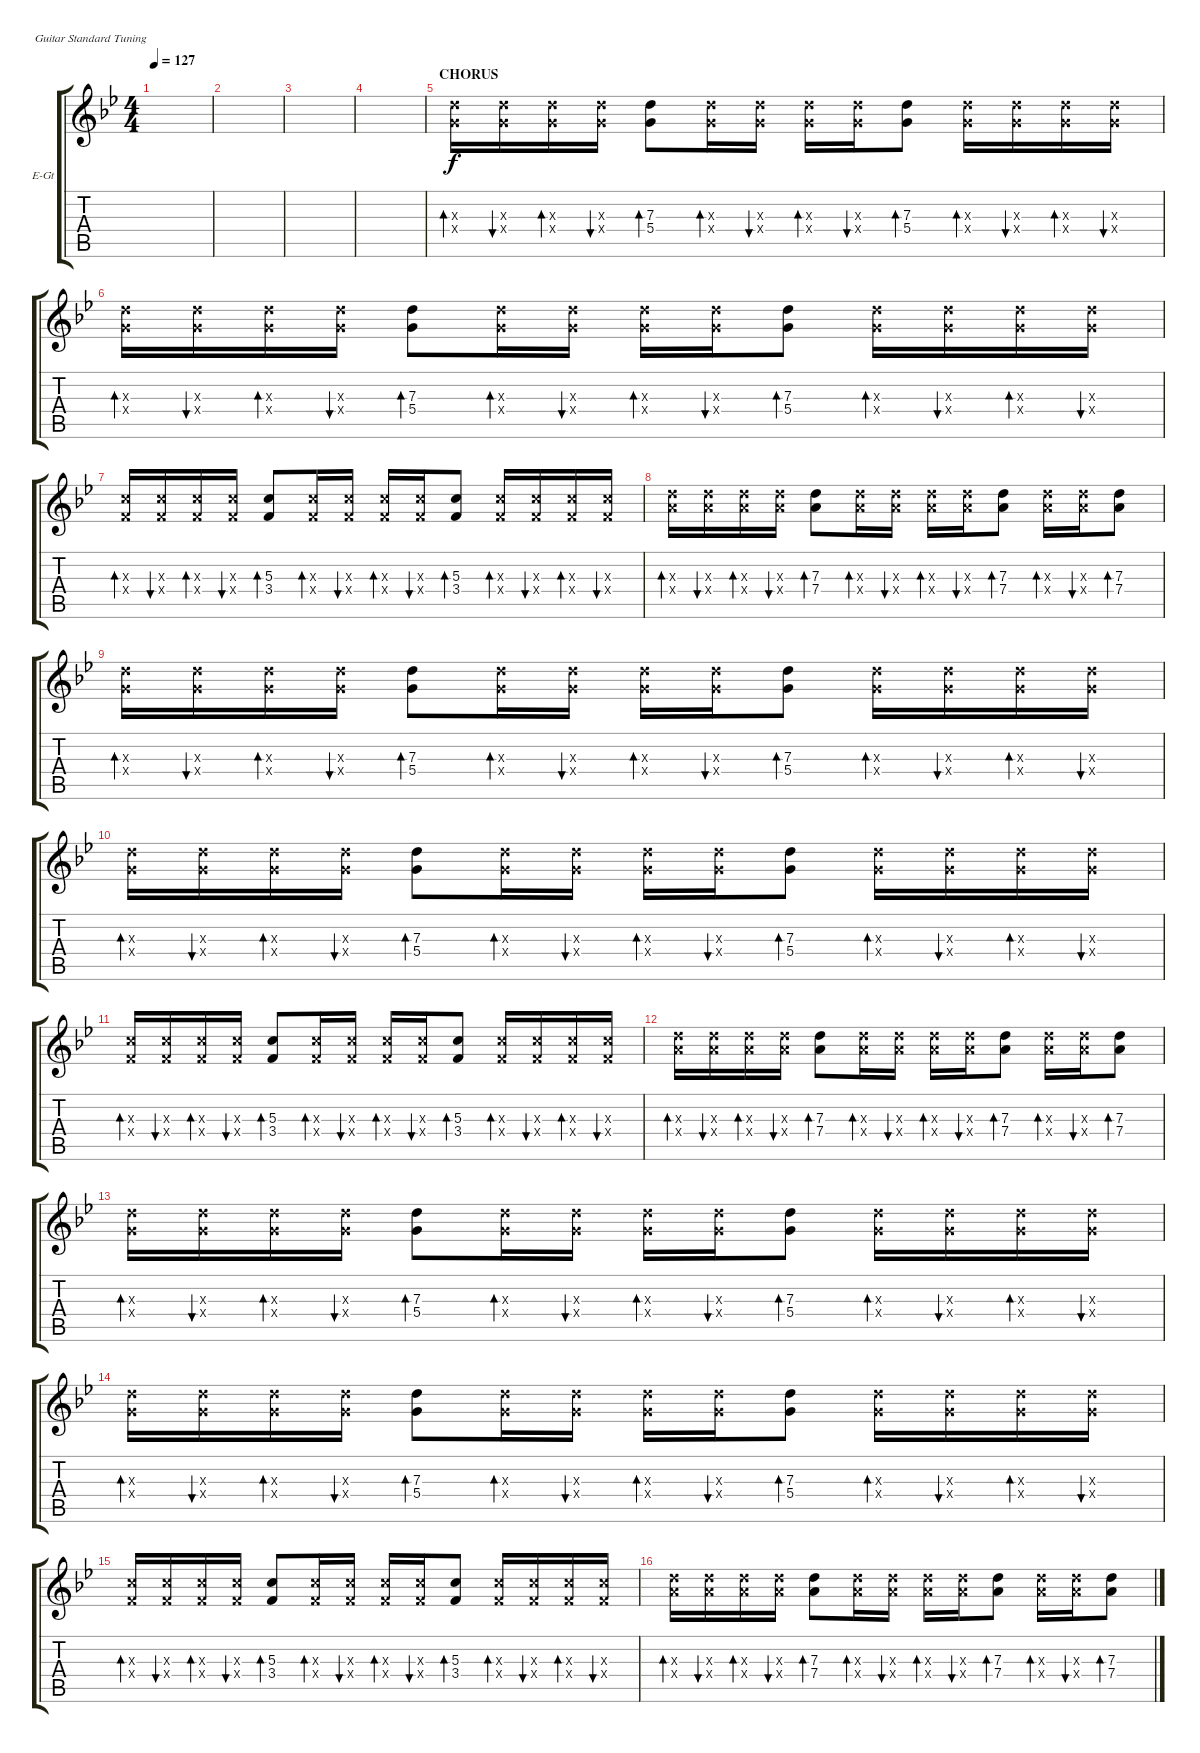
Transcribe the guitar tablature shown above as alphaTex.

\defaultSystemsLayout 4
\bracketExtendMode groupsimilarinstruments
\firstSystemTrackNameOrientation horizontal
\otherSystemsTrackNameOrientation horizontal
\track ("Electric Guitar" "E-Gt") {instrument distortionguitar}
\staff {score tabs}
\tuning (E4 B3 G3 D3 A2 E2)
\ts (4 4)
\tempo 127
\clef g2
\ks gminor
|
|
|
|
\section ("" "CHORUS")
(5.4{x} 7.3{x}).16{bd 30} (5.4{x} 7.3{x}).16{bu 30} (5.4{x} 7.3{x}).16{bd 30} (5.4{x} 7.3{x}).16{bu 30} (5.4 7.3).8{bd 30} (5.4{x} 7.3{x}).16{bd 30} (5.4{x} 7.3{x}).16{bu 30} (5.4{x} 7.3{x}).16{bd 30} (5.4{x} 7.3{x}).16{bu 30} (5.4 7.3).8{bd 30} (5.4{x} 7.3{x}).16{bd 30} (5.4{x} 7.3{x}).16{bu 30} (5.4{x} 7.3{x}).16{bd 30} (5.4{x} 7.3{x}).16{bu 30} |
(5.4{x} 7.3{x}).16{bd 30} (5.4{x} 7.3{x}).16{bu 30} (5.4{x} 7.3{x}).16{bd 30} (5.4{x} 7.3{x}).16{bu 30} (5.4 7.3).8{bd 30} (5.4{x} 7.3{x}).16{bd 30} (5.4{x} 7.3{x}).16{bu 30} (5.4{x} 7.3{x}).16{bd 30} (5.4{x} 7.3{x}).16{bu 30} (5.4 7.3).8{bd 30} (5.4{x} 7.3{x}).16{bd 30} (5.4{x} 7.3{x}).16{bu 30} (5.4{x} 7.3{x}).16{bd 30} (5.4{x} 7.3{x}).16{bu 30} |
(3.4{x} 5.3{x}).16{bd 30} (3.4{x} 5.3{x}).16{bu 30} (3.4{x} 5.3{x}).16{bd 30} (3.4{x} 5.3{x}).16{bu 30} (3.4 5.3).8{bd 30} (3.4{x} 5.3{x}).16{bd 30} (3.4{x} 5.3{x}).16{bu 30} (3.4{x} 5.3{x}).16{bd 30} (3.4{x} 5.3{x}).16{bu 30} (3.4 5.3).8{bd 30} (3.4{x} 5.3{x}).16{bd 30} (3.4{x} 5.3{x}).16{bu 30} (3.4{x} 5.3{x}).16{bd 30} (3.4{x} 5.3{x}).16{bu 30} |
(7.4{x} 7.3{x}).16{bd 30} (7.4{x} 7.3{x}).16{bu 30} (7.4{x} 7.3{x}).16{bd 30} (7.4{x} 7.3{x}).16{bu 30} (7.4 7.3).8{bd 30} (7.4{x} 7.3{x}).16{bd 30} (7.4{x} 7.3{x}).16{bu 30} (7.4{x} 7.3{x}).16{bd 30} (7.4{x} 7.3{x}).16{bu 30} (7.4 7.3).8{bd 30} (7.4{x} 7.3{x}).16{bd 30} (7.4{x} 7.3{x}).16{bu 30} (7.4 7.3).8{bd 30} |
(5.4{x} 7.3{x}).16{bd 30} (5.4{x} 7.3{x}).16{bu 30} (5.4{x} 7.3{x}).16{bd 30} (5.4{x} 7.3{x}).16{bu 30} (5.4 7.3).8{bd 30} (5.4{x} 7.3{x}).16{bd 30} (5.4{x} 7.3{x}).16{bu 30} (5.4{x} 7.3{x}).16{bd 30} (5.4{x} 7.3{x}).16{bu 30} (5.4 7.3).8{bd 30} (5.4{x} 7.3{x}).16{bd 30} (5.4{x} 7.3{x}).16{bu 30} (5.4{x} 7.3{x}).16{bd 30} (5.4{x} 7.3{x}).16{bu 30} |
(5.4{x} 7.3{x}).16{bd 30} (5.4{x} 7.3{x}).16{bu 30} (5.4{x} 7.3{x}).16{bd 30} (5.4{x} 7.3{x}).16{bu 30} (5.4 7.3).8{bd 30} (5.4{x} 7.3{x}).16{bd 30} (5.4{x} 7.3{x}).16{bu 30} (5.4{x} 7.3{x}).16{bd 30} (5.4{x} 7.3{x}).16{bu 30} (5.4 7.3).8{bd 30} (5.4{x} 7.3{x}).16{bd 30} (5.4{x} 7.3{x}).16{bu 30} (5.4{x} 7.3{x}).16{bd 30} (5.4{x} 7.3{x}).16{bu 30} |
(3.4{x} 5.3{x}).16{bd 30} (3.4{x} 5.3{x}).16{bu 30} (3.4{x} 5.3{x}).16{bd 30} (3.4{x} 5.3{x}).16{bu 30} (3.4 5.3).8{bd 30} (3.4{x} 5.3{x}).16{bd 30} (3.4{x} 5.3{x}).16{bu 30} (3.4{x} 5.3{x}).16{bd 30} (3.4{x} 5.3{x}).16{bu 30} (3.4 5.3).8{bd 30} (3.4{x} 5.3{x}).16{bd 30} (3.4{x} 5.3{x}).16{bu 30} (3.4{x} 5.3{x}).16{bd 30} (3.4{x} 5.3{x}).16{bu 30} |
(7.4{x} 7.3{x}).16{bd 30} (7.4{x} 7.3{x}).16{bu 30} (7.4{x} 7.3{x}).16{bd 30} (7.4{x} 7.3{x}).16{bu 30} (7.4 7.3).8{bd 30} (7.4{x} 7.3{x}).16{bd 30} (7.4{x} 7.3{x}).16{bu 30} (7.4{x} 7.3{x}).16{bd 30} (7.4{x} 7.3{x}).16{bu 30} (7.4 7.3).8{bd 30} (7.4{x} 7.3{x}).16{bd 30} (7.4{x} 7.3{x}).16{bu 30} (7.4 7.3).8{bd 30} |
(5.4{x} 7.3{x}).16{bd 30} (5.4{x} 7.3{x}).16{bu 30} (5.4{x} 7.3{x}).16{bd 30} (5.4{x} 7.3{x}).16{bu 30} (5.4 7.3).8{bd 30} (5.4{x} 7.3{x}).16{bd 30} (5.4{x} 7.3{x}).16{bu 30} (5.4{x} 7.3{x}).16{bd 30} (5.4{x} 7.3{x}).16{bu 30} (5.4 7.3).8{bd 30} (5.4{x} 7.3{x}).16{bd 30} (5.4{x} 7.3{x}).16{bu 30} (5.4{x} 7.3{x}).16{bd 30} (5.4{x} 7.3{x}).16{bu 30} |
(5.4{x} 7.3{x}).16{bd 30} (5.4{x} 7.3{x}).16{bu 30} (5.4{x} 7.3{x}).16{bd 30} (5.4{x} 7.3{x}).16{bu 30} (5.4 7.3).8{bd 30} (5.4{x} 7.3{x}).16{bd 30} (5.4{x} 7.3{x}).16{bu 30} (5.4{x} 7.3{x}).16{bd 30} (5.4{x} 7.3{x}).16{bu 30} (5.4 7.3).8{bd 30} (5.4{x} 7.3{x}).16{bd 30} (5.4{x} 7.3{x}).16{bu 30} (5.4{x} 7.3{x}).16{bd 30} (5.4{x} 7.3{x}).16{bu 30} |
(3.4{x} 5.3{x}).16{bd 30} (3.4{x} 5.3{x}).16{bu 30} (3.4{x} 5.3{x}).16{bd 30} (3.4{x} 5.3{x}).16{bu 30} (3.4 5.3).8{bd 30} (3.4{x} 5.3{x}).16{bd 30} (3.4{x} 5.3{x}).16{bu 30} (3.4{x} 5.3{x}).16{bd 30} (3.4{x} 5.3{x}).16{bu 30} (3.4 5.3).8{bd 30} (3.4{x} 5.3{x}).16{bd 30} (3.4{x} 5.3{x}).16{bu 30} (3.4{x} 5.3{x}).16{bd 30} (3.4{x} 5.3{x}).16{bu 30} |
(7.4{x} 7.3{x}).16{bd 30} (7.4{x} 7.3{x}).16{bu 30} (7.4{x} 7.3{x}).16{bd 30} (7.4{x} 7.3{x}).16{bu 30} (7.4 7.3).8{bd 30} (7.4{x} 7.3{x}).16{bd 30} (7.4{x} 7.3{x}).16{bu 30} (7.4{x} 7.3{x}).16{bd 30} (7.4{x} 7.3{x}).16{bu 30} (7.4 7.3).8{bd 30} (7.4{x} 7.3{x}).16{bd 30} (7.4{x} 7.3{x}).16{bu 30} (7.4 7.3).8{bd 30}
